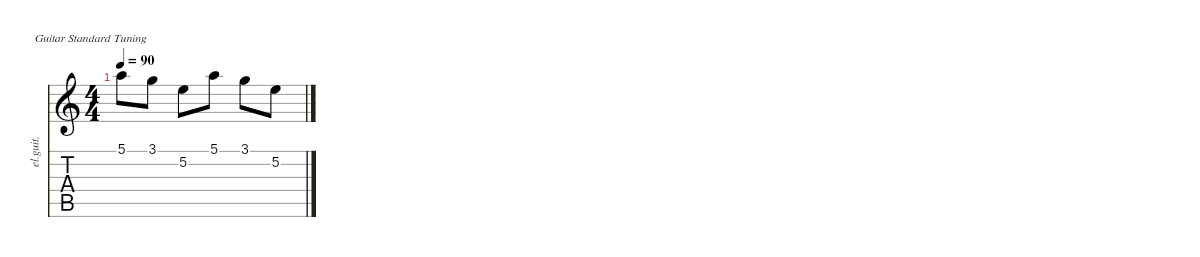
\defaultSystemsLayout 4
\hideDynamics
\bracketExtendMode nobrackets
\otherSystemsTrackNameOrientation horizontal
\track ("Guitar" "el.guit.") {instrument electricguitarclean}
\staff {score tabs}
\tuning (E4 B3 G3 D3 A2 E2)
\ts (4 4)
\tempo 90
\clef g2
\ks c
5.1.8{dy mf instrument electricguitarclean beam Down} 3.1.8{beam Down} 5.2.8{beam Down} 5.1.8{beam Down} 3.1.8{beam Down} 5.2.8{beam Down}
